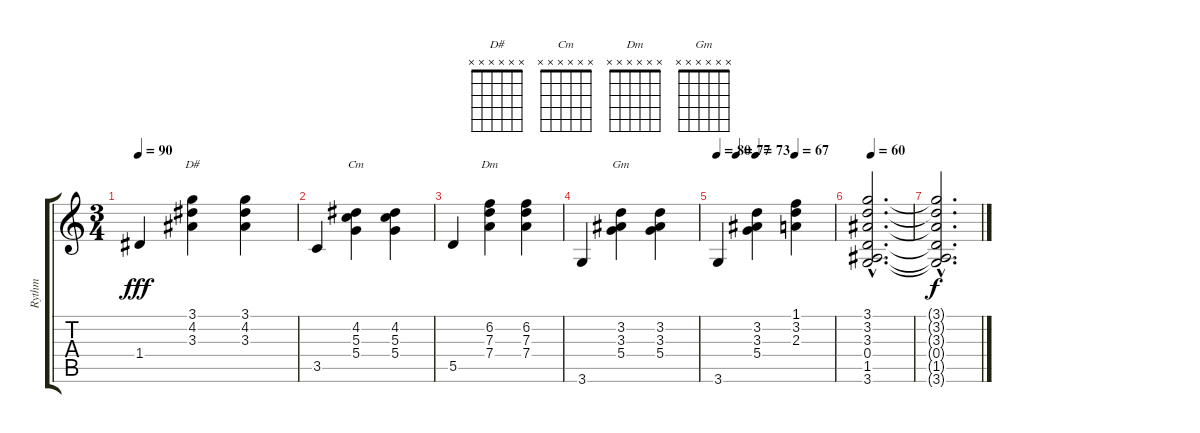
\track ("Rythm" "Rythm") {instrument acousticguitarsteel}
\staff {score tabs}
\tuning (E4 B3 G3 D3 A2 E2) {hide}
\chord ("D#" x x x x x x)
\chord ("Cm" x x x x x x)
\chord ("Dm" x x x x x x)
\chord ("Gm" x x x x x x)
\ts (3 4)
\tempo 90
\clef g2
\ks c
1.4.4{dy fff} (3.1 4.2 3.3).4{ch "D#"} (3.1 4.2 3.3).4 |
3.5.4 (4.2 5.3 5.4).4{ch "Cm"} (4.2 5.3 5.4).4 |
5.5.4 (6.2 7.3 7.4).4{ch "Dm"} (6.2 7.3 7.4).4 |
3.6.4 (3.2 3.3 5.4).4{ch "Gm"} (3.2 3.3 5.4).4 |
\tempo 80
\tempo (77 0.16666666666666666)
\tempo (73 0.3333333333333333)
\tempo (67 0.6666666666666666)
3.6.4 (3.2 3.3 5.4).4 (1.1 3.2 2.3).4 |
\tempo 60
(3.1{hac} 3.2{hac} 3.3{hac} 0.4{hac} 1.5{hac} 3.6{hac}).2{d} |
(3.1{hac t} 3.2{hac t} 3.3{hac t} 0.4{hac t} 1.5{hac t} 3.6{hac t}).2{d dy f}
